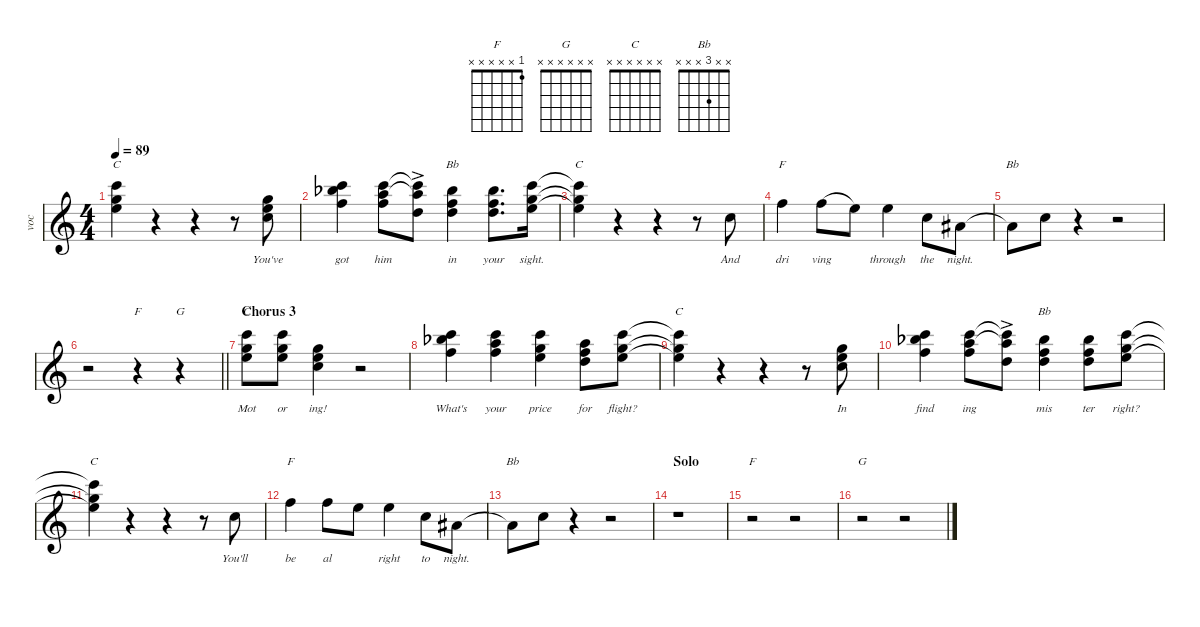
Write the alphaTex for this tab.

\defaultSystemsLayout 4
\hideDynamics
\bracketExtendMode groupsimilarinstruments
\otherSystemsTrackNameOrientation horizontal
\track ("Vocal" "voc") {instrument flute}
\staff {score}
\tuning (E4 B3 G3 D3 A2 E2)
\displaytranspose 12
\chord ("F" x x x x x x)
\chord ("G" x x x x x x)
\chord ("C" x x x x x x)
\chord ("Bb" x x x x x x)
\chord ("F" 1 x x x x x) {showfingering false}
\chord ("Bb" x x 3 x x x) {showfingering false}
\ts (4 4)
\tempo 89
\clef g2
\ks c
(0.1{t} 8.2{t} 17.3{t}).4{ch "C" dy ff beam Down} r.4{beam Down} r.4{beam Down} r.8{beam Down} (10.4 5.2 12.3).8{lyrics (0 "You've") lyrics (1 "") lyrics (2 "") lyrics (3 "") lyrics (4 "") beam Down} |
(1.1 11.2{acc b} 17.3).4{lyrics (0 "got") lyrics (1 "") lyrics (2 "") lyrics (3 "") lyrics (4 "") beam Down} (1.1 10.2 17.3).8{lyrics (0 "him") lyrics (1 "") lyrics (2 "") lyrics (3 "") lyrics (4 "") beam Down} (3.2{ac} 10.2{t} 17.3{t}).8{beam Down} (3.2 1.1 15.3{acc b}).4{ch "Bb" lyrics (0 "in") lyrics (1 "") lyrics (2 "") lyrics (3 "") lyrics (4 "") beam Down} (3.2 1.1 15.3{acc b}).8{d lyrics (0 "your") lyrics (1 "") lyrics (2 "") lyrics (3 "") lyrics (4 "") beam Down} (0.1 8.2 17.3).16{lyrics (0 "sight.") lyrics (1 "") lyrics (2 "") lyrics (3 "") lyrics (4 "") beam Down} |
(0.1{t} 8.2{t} 17.3{t}).4{ch "C" beam Down} r.4{beam Down} r.4{beam Down} r.8{beam Down} 1.2.8{lyrics (0 "And") lyrics (1 "") lyrics (2 "") lyrics (3 "") lyrics (4 "") beam Down} |
1.1.4{ch "F" lyrics (0 "dri") lyrics (1 "") lyrics (2 "") lyrics (3 "") lyrics (4 "") beam Down} 1.1.8{lyrics (0 "ving") lyrics (1 "") lyrics (2 "") lyrics (3 "") lyrics (4 "") legatoorigin beam Down} 0.1.8{beam Down} 0.1.4{lyrics (0 "through") lyrics (1 "") lyrics (2 "") lyrics (3 "") lyrics (4 "") beam Down} 1.2.8{lyrics (0 "the") lyrics (1 "") lyrics (2 "") lyrics (3 "") lyrics (4 "") beam Down} 3.3{acc #}.8{lyrics (0 "night.") lyrics (1 "") lyrics (2 "") lyrics (3 "") lyrics (4 "") beam Down} |
3.3{t acc #}.8{ch "Bb" beam Down} 1.2.8{beam Down} r.4{beam Down} r.2{beam Down} |
\barLineRight lightlight
r.2{beam Down} r.4{ch "F" beam Down} r.4{ch "G" beam Down} |
\section ("" "Chorus 3")
(0.1 8.2 17.3).8{ch "C" lyrics (0 "Mot") lyrics (1 "") lyrics (2 "") lyrics (3 "") lyrics (4 "") beam Down} (0.1 8.2 17.3).8{lyrics (0 "or") lyrics (1 "") lyrics (2 "") lyrics (3 "") lyrics (4 "") beam Down} (5.3 5.2 3.1).4{lyrics (0 "ing!") lyrics (1 "") lyrics (2 "") lyrics (3 "") lyrics (4 "") beam Down} r.2{beam Down} |
(1.1 11.2{acc b} 17.3).4{lyrics (0 "What's") lyrics (1 "") lyrics (2 "") lyrics (3 "") lyrics (4 "") beam Down} (1.1 10.2 17.3).4{lyrics (0 "your") lyrics (1 "") lyrics (2 "") lyrics (3 "") lyrics (4 "") beam Down} (5.2 3.1 17.3).4{lyrics (0 "price") lyrics (1 "") lyrics (2 "") lyrics (3 "") lyrics (4 "") beam Down} (3.2 1.1 14.3).8{lyrics (0 "for") lyrics (1 "") lyrics (2 "") lyrics (3 "") lyrics (4 "") beam Down} (0.1 8.2 17.3).8{lyrics (0 "flight?") lyrics (1 "") lyrics (2 "") lyrics (3 "") lyrics (4 "") beam Down} |
(0.1{t} 8.2{t} 17.3{t}).4{ch "C" beam Down} r.4{beam Down} r.4{beam Down} r.8{beam Down} (10.4 5.2 12.3).8{lyrics (0 "In") lyrics (1 "") lyrics (2 "") lyrics (3 "") lyrics (4 "") beam Down} |
(1.1 11.2{acc b} 17.3).4{lyrics (0 "find") lyrics (1 "") lyrics (2 "") lyrics (3 "") lyrics (4 "") beam Down} (1.1 10.2 17.3).8{lyrics (0 "ing") lyrics (1 "") lyrics (2 "") lyrics (3 "") lyrics (4 "") beam Down} (3.2{ac} 10.2{t} 17.3{t}).8{beam Down} (3.2 1.1 15.3{acc b}).4{ch "Bb" lyrics (0 "mis") lyrics (1 "") lyrics (2 "") lyrics (3 "") lyrics (4 "") beam Down} (3.2 1.1 15.3{acc b}).8{lyrics (0 "ter") lyrics (1 "") lyrics (2 "") lyrics (3 "") lyrics (4 "") beam Down} (0.1 8.2 17.3).8{lyrics (0 "right?") lyrics (1 "") lyrics (2 "") lyrics (3 "") lyrics (4 "") beam Down} |
(0.1{t} 8.2{t} 17.3{t}).4{ch "C" beam Down} r.4{beam Down} r.4{beam Down} r.8{beam Down} 1.2.8{lyrics (0 "You'll") lyrics (1 "") lyrics (2 "") lyrics (3 "") lyrics (4 "") beam Down} |
1.1.4{ch "F" lyrics (0 "be") lyrics (1 "") lyrics (2 "") lyrics (3 "") lyrics (4 "") beam Down} 1.1.8{lyrics (0 "al") lyrics (1 "") lyrics (2 "") lyrics (3 "") lyrics (4 "") beam Down} 0.1.8{beam Down} 0.1.4{lyrics (0 "right") lyrics (1 "") lyrics (2 "") lyrics (3 "") lyrics (4 "") beam Down} 1.2.8{lyrics (0 "to") lyrics (1 "") lyrics (2 "") lyrics (3 "") lyrics (4 "") beam Down} 3.3{acc #}.8{lyrics (0 "night.") lyrics (1 "") lyrics (2 "") lyrics (3 "") lyrics (4 "") beam Down} |
3.3{t acc #}.8{ch "Bb" beam Down} 1.2.8{beam Down} r.4{beam Down} r.2{beam Down} |
\section ("" "Solo")
r.1{beam Down} |
r.2{ch "F" beam Down} r.2{beam Down} |
r.2{ch "G" beam Down} r.2{beam Down}
